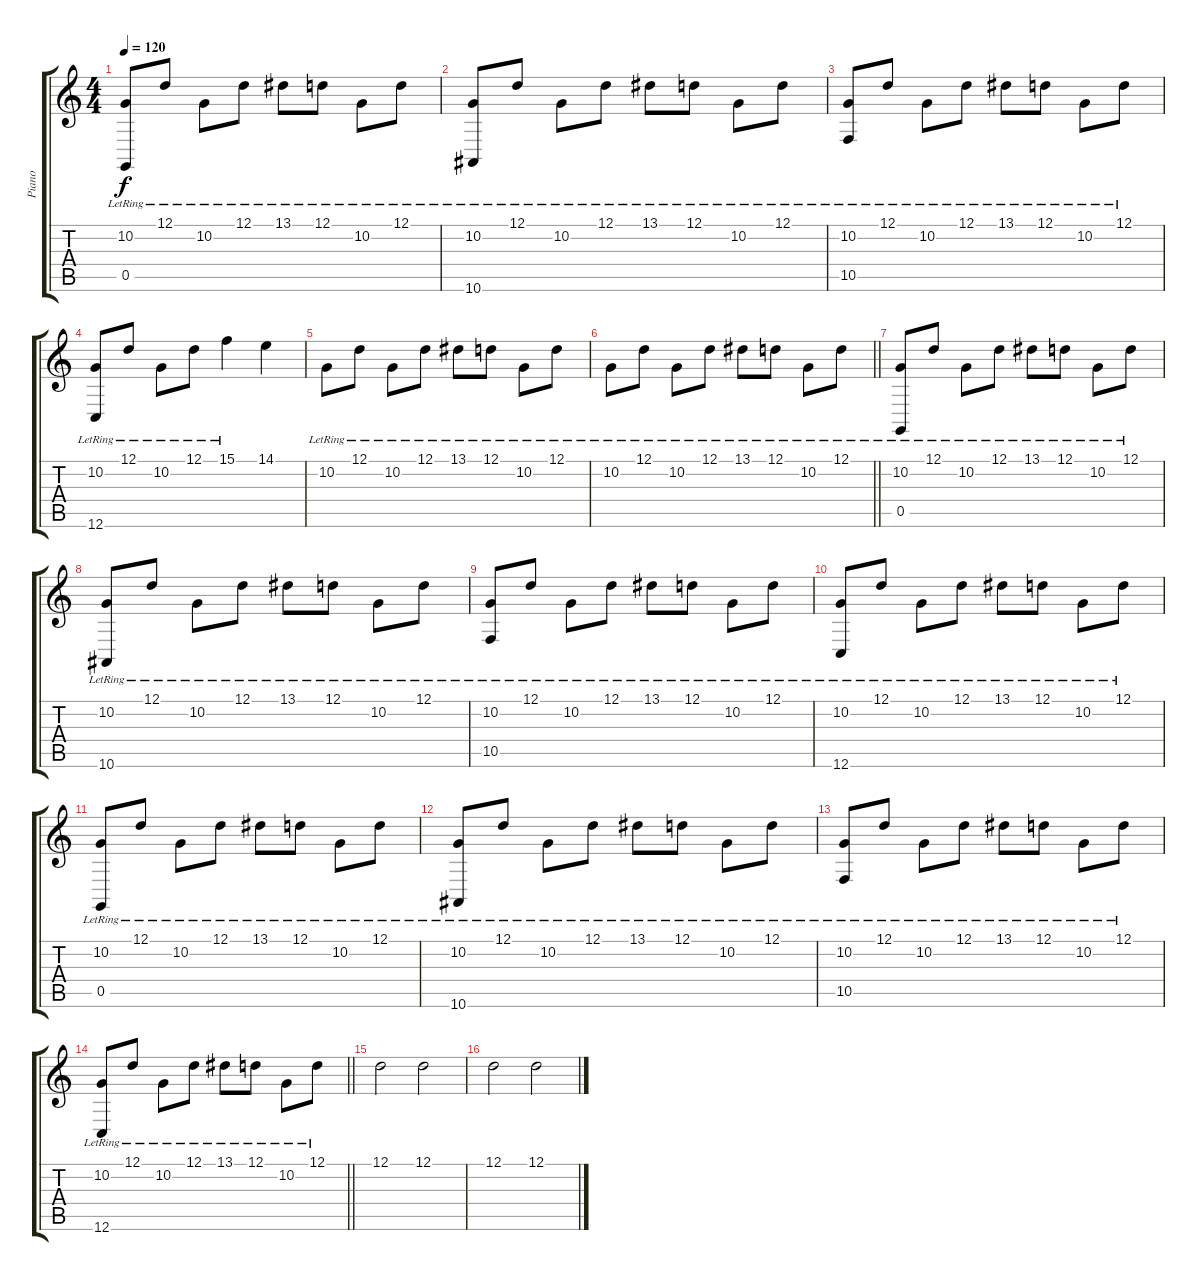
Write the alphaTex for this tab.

\track ("Piano" "Piano") {instrument acousticgrandpiano}
\staff {score tabs}
\tuning (D4 A3 F3 C3 G2 C2) {hide}
\ts (4 4)
\tempo 120
\clef g2
\ks c
(10.2{lr} 0.5{lr}).8{dy f} 12.1{lr}.8 10.2{lr}.8 12.1{lr}.8 13.1{lr}.8 12.1{lr}.8 10.2{lr}.8 12.1{lr}.8 |
(10.2{lr} 10.6{lr}).8 12.1{lr}.8 10.2{lr}.8 12.1{lr}.8 13.1{lr}.8 12.1{lr}.8 10.2{lr}.8 12.1{lr}.8 |
(10.2{lr} 10.5{lr}).8 12.1{lr}.8 10.2{lr}.8 12.1{lr}.8 13.1{lr}.8 12.1{lr}.8 10.2{lr}.8 12.1{lr}.8 |
(10.2{lr} 12.6{lr}).8 12.1{lr}.8 10.2{lr}.8 12.1{lr}.8 15.1{lr}.4 14.1.4 |
10.2{lr}.8 12.1{lr}.8 10.2{lr}.8 12.1{lr}.8 13.1{lr}.8 12.1{lr}.8 10.2{lr}.8 12.1{lr}.8 |
\barLineRight lightlight
10.2{lr}.8 12.1{lr}.8 10.2{lr}.8 12.1{lr}.8 13.1{lr}.8 12.1{lr}.8 10.2{lr}.8 12.1{lr}.8 |
(10.2{lr} 0.5{lr}).8 12.1{lr}.8 10.2{lr}.8 12.1{lr}.8 13.1{lr}.8 12.1{lr}.8 10.2{lr}.8 12.1{lr}.8 |
(10.2{lr} 10.6{lr}).8 12.1{lr}.8 10.2{lr}.8 12.1{lr}.8 13.1{lr}.8 12.1{lr}.8 10.2{lr}.8 12.1{lr}.8 |
(10.2{lr} 10.5{lr}).8 12.1{lr}.8 10.2{lr}.8 12.1{lr}.8 13.1{lr}.8 12.1{lr}.8 10.2{lr}.8 12.1{lr}.8 |
(10.2{lr} 12.6{lr}).8 12.1{lr}.8 10.2{lr}.8 12.1{lr}.8 13.1{lr}.8 12.1{lr}.8 10.2{lr}.8 12.1{lr}.8 |
(10.2{lr} 0.5{lr}).8 12.1{lr}.8 10.2{lr}.8 12.1{lr}.8 13.1{lr}.8 12.1{lr}.8 10.2{lr}.8 12.1{lr}.8 |
(10.2{lr} 10.6{lr}).8 12.1{lr}.8 10.2{lr}.8 12.1{lr}.8 13.1{lr}.8 12.1{lr}.8 10.2{lr}.8 12.1{lr}.8 |
(10.2{lr} 10.5{lr}).8 12.1{lr}.8 10.2{lr}.8 12.1{lr}.8 13.1{lr}.8 12.1{lr}.8 10.2{lr}.8 12.1{lr}.8 |
\barLineRight lightlight
(10.2{lr} 12.6{lr}).8 12.1{lr}.8 10.2{lr}.8 12.1{lr}.8 13.1{lr}.8 12.1{lr}.8 10.2{lr}.8 12.1{lr}.8 |
12.1.2 12.1.2 |
12.1.2 12.1.2
